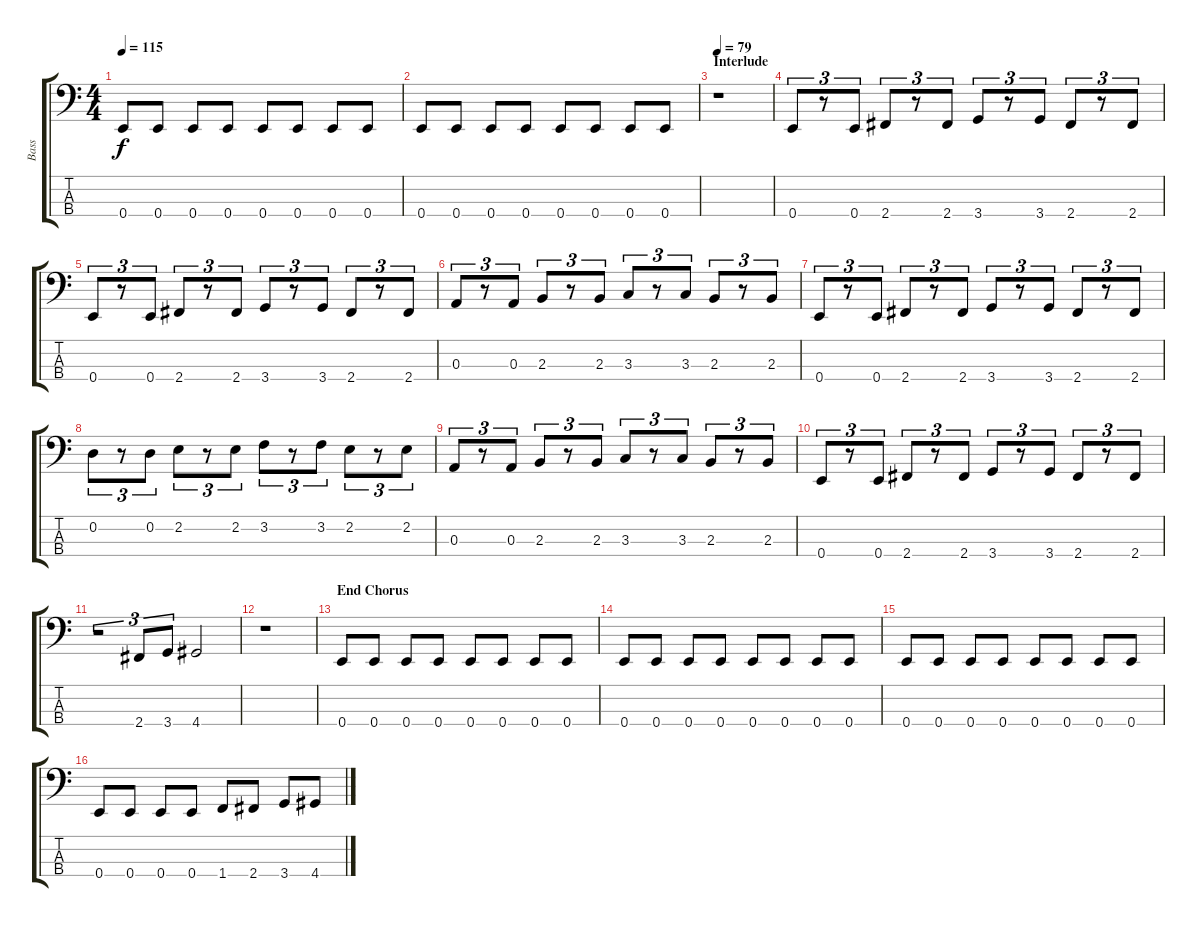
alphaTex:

\track ("Bass" "Bass") {instrument electricbasspick}
\staff {score tabs}
\tuning (G2 D2 A1 E1) {hide}
\ts (4 4)
\tempo 115
\clef f4
\ks c
0.4.8{dy f} 0.4.8 0.4.8 0.4.8 0.4.8 0.4.8 0.4.8 0.4.8 |
0.4.8 0.4.8 0.4.8 0.4.8 0.4.8 0.4.8 0.4.8 0.4.8 |
\section ("" "Interlude")
\tempo 79
r.1 |
0.4.8{tu (3 2)} r.8{tu (3 2)} 0.4.8{tu (3 2)} 2.4.8{tu (3 2)} r.8{tu (3 2)} 2.4.8{tu (3 2)} 3.4.8{tu (3 2)} r.8{tu (3 2)} 3.4.8{tu (3 2)} 2.4.8{tu (3 2)} r.8{tu (3 2)} 2.4.8{tu (3 2)} |
0.4.8{tu (3 2)} r.8{tu (3 2)} 0.4.8{tu (3 2)} 2.4.8{tu (3 2)} r.8{tu (3 2)} 2.4.8{tu (3 2)} 3.4.8{tu (3 2)} r.8{tu (3 2)} 3.4.8{tu (3 2)} 2.4.8{tu (3 2)} r.8{tu (3 2)} 2.4.8{tu (3 2)} |
0.3.8{tu (3 2)} r.8{tu (3 2)} 0.3.8{tu (3 2)} 2.3.8{tu (3 2)} r.8{tu (3 2)} 2.3.8{tu (3 2)} 3.3.8{tu (3 2)} r.8{tu (3 2)} 3.3.8{tu (3 2)} 2.3.8{tu (3 2)} r.8{tu (3 2)} 2.3.8{tu (3 2)} |
0.4.8{tu (3 2)} r.8{tu (3 2)} 0.4.8{tu (3 2)} 2.4.8{tu (3 2)} r.8{tu (3 2)} 2.4.8{tu (3 2)} 3.4.8{tu (3 2)} r.8{tu (3 2)} 3.4.8{tu (3 2)} 2.4.8{tu (3 2)} r.8{tu (3 2)} 2.4.8{tu (3 2)} |
0.2.8{tu (3 2)} r.8{tu (3 2)} 0.2.8{tu (3 2)} 2.2.8{tu (3 2)} r.8{tu (3 2)} 2.2.8{tu (3 2)} 3.2.8{tu (3 2)} r.8{tu (3 2)} 3.2.8{tu (3 2)} 2.2.8{tu (3 2)} r.8{tu (3 2)} 2.2.8{tu (3 2)} |
0.3.8{tu (3 2)} r.8{tu (3 2)} 0.3.8{tu (3 2)} 2.3.8{tu (3 2)} r.8{tu (3 2)} 2.3.8{tu (3 2)} 3.3.8{tu (3 2)} r.8{tu (3 2)} 3.3.8{tu (3 2)} 2.3.8{tu (3 2)} r.8{tu (3 2)} 2.3.8{tu (3 2)} |
0.4.8{tu (3 2)} r.8{tu (3 2)} 0.4.8{tu (3 2)} 2.4.8{tu (3 2)} r.8{tu (3 2)} 2.4.8{tu (3 2)} 3.4.8{tu (3 2)} r.8{tu (3 2)} 3.4.8{tu (3 2)} 2.4.8{tu (3 2)} r.8{tu (3 2)} 2.4.8{tu (3 2)} |
r.2{tu (3 2)} 2.4.8{tu (3 2)} 3.4.8{tu (3 2)} 4.4.2 |
r.1 |
\section ("" "End Chorus")
0.4.8 0.4.8 0.4.8 0.4.8 0.4.8 0.4.8 0.4.8 0.4.8 |
0.4.8 0.4.8 0.4.8 0.4.8 0.4.8 0.4.8 0.4.8 0.4.8 |
0.4.8 0.4.8 0.4.8 0.4.8 0.4.8 0.4.8 0.4.8 0.4.8 |
0.4.8 0.4.8 0.4.8 0.4.8 1.4.8 2.4.8 3.4.8 4.4.8
